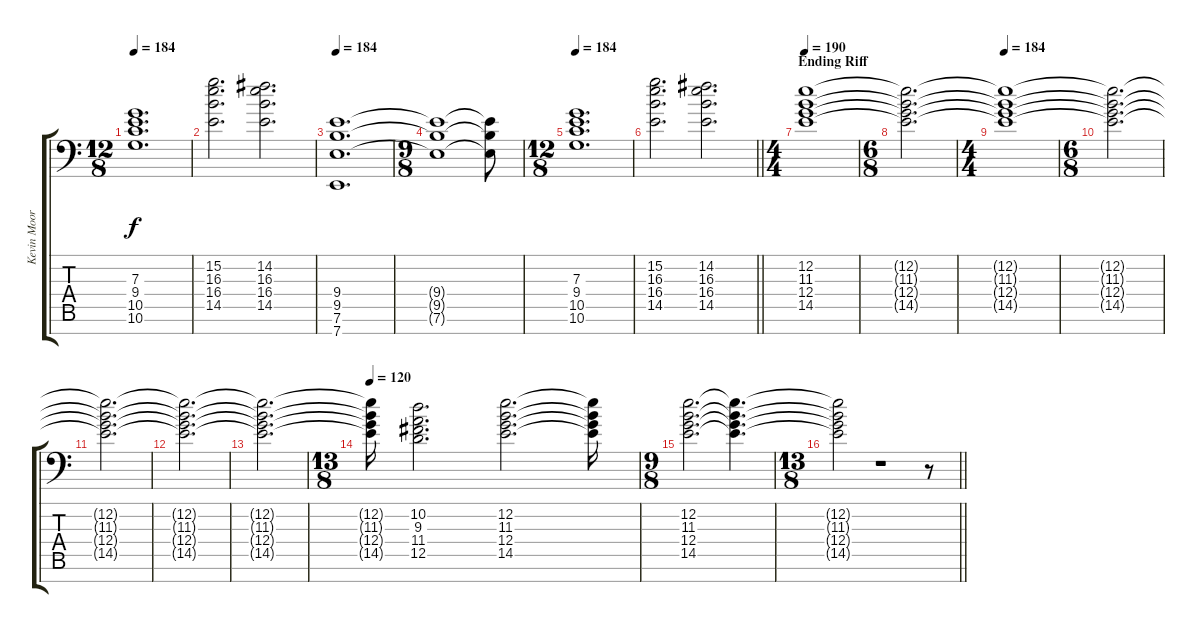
\track ("Kevin Moore - 1" "Kevin Moor") {instrument percussiveorgan}
\staff {score tabs}
\tuning (A4 E4 C4 G3 D3 A2 A1) {hide}
\ts (12 8)
\tempo 184
\clef f4
\ks c
(7.3 9.4 10.5 10.6).1{d dy f} |
(15.2 16.3 16.4 14.5).2{d} (14.2 16.3 16.4 14.5).2{d} |
\tempo 184
(9.4 9.5 7.6 7.7).1{d volume 12 instrument distortionguitar} |
\ts (9 8)
(9.4{t} 9.5{t} 7.6{t}).1 (9.4{t} 9.5{t} 7.6{t}).8 |
\ts (12 8)
\tempo 184
(7.3 9.4 10.5 10.6).1{d} |
\barLineRight lightlight
(15.2 16.3 16.4 14.5).2{d} (14.2 16.3 16.4 14.5).2{d} |
\ts (4 4)
\section ("" "Ending Riff")
\tempo 190
(12.2 11.3 12.4 14.5).1{volume 7 instrument tremolostrings} |
\ts (6 8)
(12.2{t} 11.3{t} 12.4{t} 14.5{t}).2{d} |
\ts (4 4)
\tempo 184
(12.2{t} 11.3{t} 12.4{t} 14.5{t}).1 |
\ts (6 8)
(12.2{t} 11.3{t} 12.4{t} 14.5{t}).2{d} |
(12.2{t} 11.3{t} 12.4{t} 14.5{t}).2{d} |
(12.2{t} 11.3{t} 12.4{t} 14.5{t}).2{d} |
(12.2{t} 11.3{t} 12.4{t} 14.5{t}).2{d} |
\ts (13 8)
\tempo 120
(12.2{t} 11.3{t} 12.4{t} 14.5{t}).16 (10.2 9.3 11.4 12.5).2{d} (12.2 11.3 12.4 14.5).2{d} (12.2{t} 11.3{t} 12.4{t} 14.5{t}).16 |
\ts (9 8)
(12.2 11.3 12.4 14.5).2{d} (12.2{t} 11.3{t} 12.4{t} 14.5{t}).4{d} |
\ts (13 8)
\barLineRight lightlight
(12.2{t} 11.3{t} 12.4{t} 14.5{t}).2 r.1 r.8
